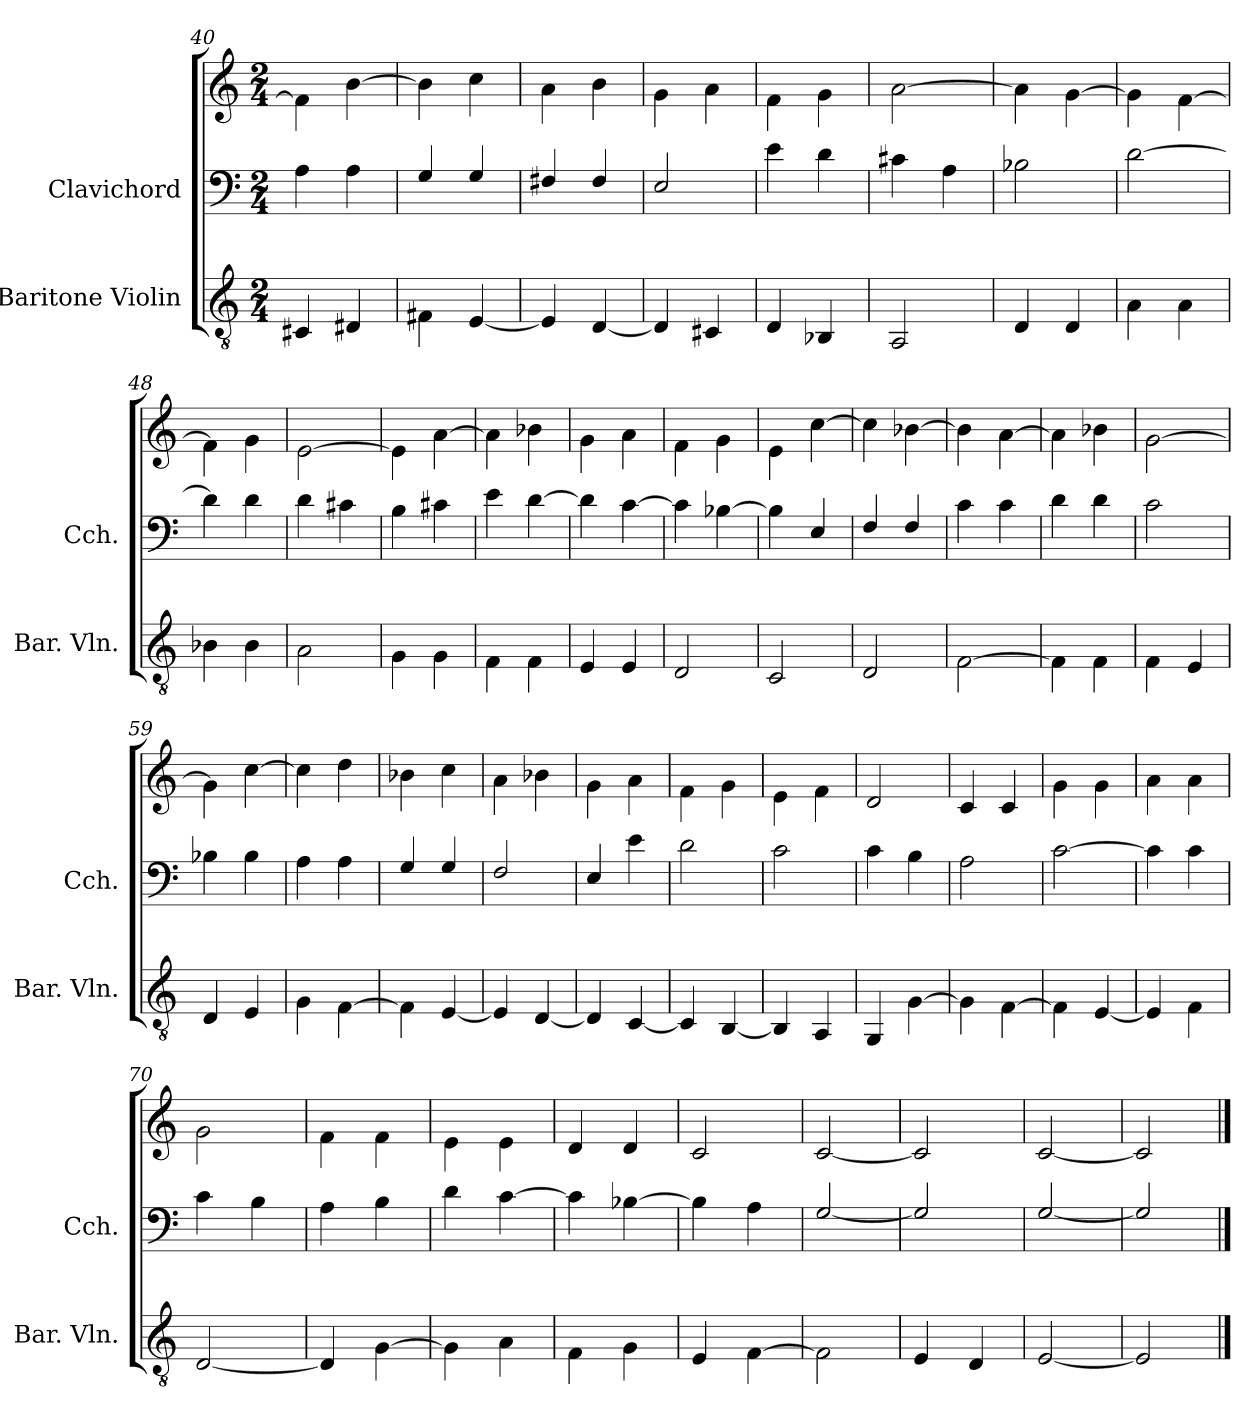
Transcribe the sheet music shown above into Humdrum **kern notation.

**kern	**kern	**kern
*part2	*part1	*part1
*staff3	*staff2	*staff1
*I"Baritone Violin	*I"Clavichord	*
*I'Bar. Vln.	*I'Cch.	*
*clefGv2	*clefF4	*clefG2
*k[]	*k[]	*k[]
*M2/4	*M2/4	*M2/4
=40	=40	=40
4C#X/	4A\	4f#\]
4D#X/	4A\	[4b\
=41	=41	=41
4F#X\	4G/	4b\]
[4E/	4G/	4cc\
=42	=42	=42
4E/]	4F#X/	4a\
[4D/	4F#/	4b\
=43	=43	=43
4D/]	2E/	4g\
4C#X/	.	4a\
=44	=44	=44
4D/	4e\	4f\
4BB-X/	4d\	4g\
=45	=45	=45
2AA/	4c#X\	[2a\
.	4A\	.
=46	=46	=46
4D/	2B-X\	4a\]
4D/	.	[4g\
=47	=47	=47
4A\	[2d\	4g\]
4A\	.	[4f\
=48	=48	=48
4B-X\	4d\]	4f\]
4B-\	4d\	4g\
=49	=49	=49
2A\	4d\	[2e\
.	4c#X\	.
=50	=50	=50
4G\	4B\	4e\]
4G\	4c#X\	[4a\
=51	=51	=51
4F\	4e\	4a\]
4F\	[4d\	4b-X\
=52	=52	=52
4E/	4d\]	4g\
4E/	[4c\	4a\
=53	=53	=53
2D/	4c\]	4f\
.	[4B-X\	4g\
=54	=54	=54
2C/	4B-\]	4e\
.	4E/	[4cc\
=55	=55	=55
2D/	4F/	4cc\]
.	4F/	[4b-X\
=56	=56	=56
[2F\	4c\	4b-\]
.	4c\	[4a\
=57	=57	=57
4F\]	4d\	4a\]
4F\	4d\	4b-X\
=58	=58	=58
4F\	2c\	[2g\
4E/	.	.
=59	=59	=59
4D/	4B-X\	4g\]
4E/	4B-\	[4cc\
=60	=60	=60
4G\	4A\	4cc\]
[4F\	4A\	4dd\
=61	=61	=61
4F\]	4G/	4b-X\
[4E/	4G/	4cc\
=62	=62	=62
4E/]	2F/	4a\
[4D/	.	4b-X\
=63	=63	=63
4D/]	4E/	4g\
[4C/	4e\	4a\
=64	=64	=64
4C/]	2d\	4f\
[4BB/	.	4g\
=65	=65	=65
4BB/]	2c\	4e\
4AA/	.	4f\
=66	=66	=66
4GG/	4c\	2d/
[4G\	4B\	.
=67	=67	=67
4G\]	2A\	4c/
[4F\	.	4c/
=68	=68	=68
4F\]	[2c\	4g\
[4E/	.	4g\
=69	=69	=69
4E/]	4c\]	4a\
4F\	4c\	4a\
=70	=70	=70
[2D/	4c\	2g\
.	4B\	.
=71	=71	=71
4D/]	4A\	4f\
[4G\	4B\	4f\
=72	=72	=72
4G\]	4d\	4e\
4A\	[4c\	4e\
=73	=73	=73
4F\	4c\]	4d/
4G\	[4B-X\	4d/
=74	=74	=74
4E/	4B-\]	2c/
[4F\	4A\	.
=75	=75	=75
2F\]	[2G/	[2c/
=76	=76	=76
4E/	2G/]	2c/]
4D/	.	.
=77	=77	=77
[2E/	[2G/	[2c/
=78	=78	=78
2E/]	2G/]	2c/]
==	==	==
*-	*-	*-
